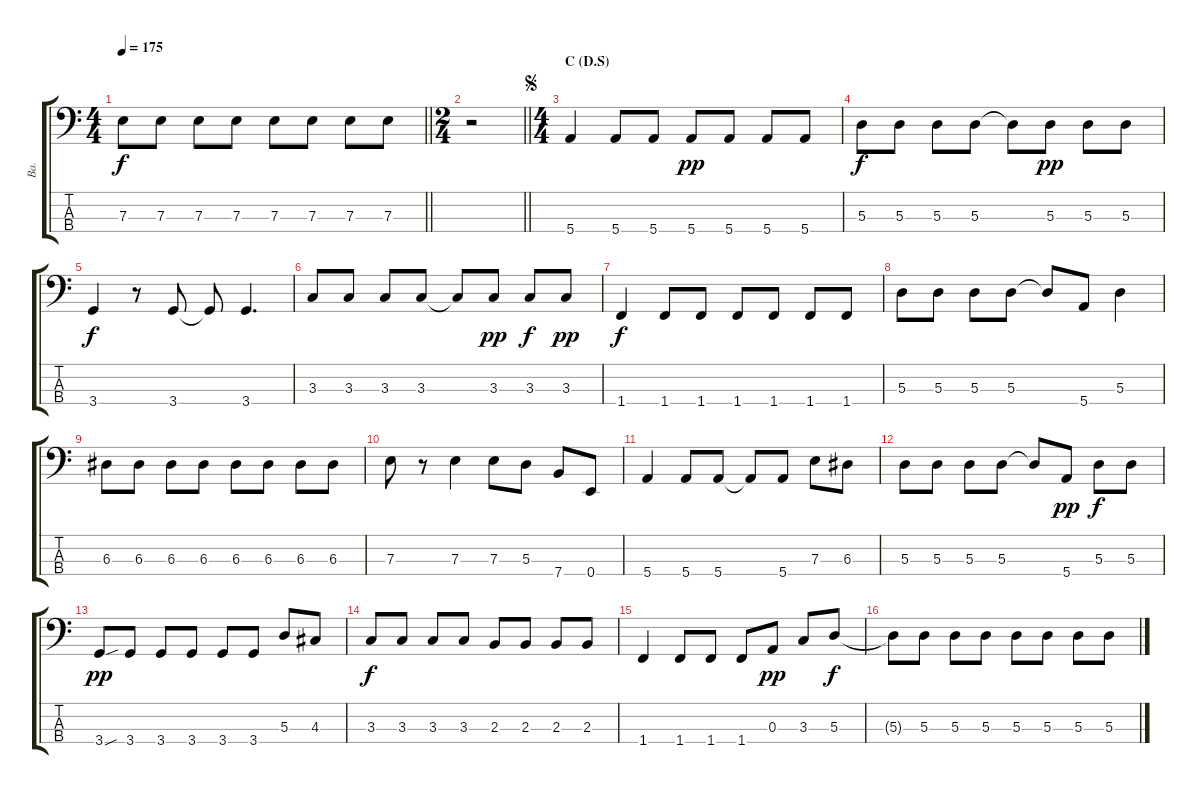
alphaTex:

\track ("Ba." "Ba.") {instrument electricbassfinger}
\staff {score tabs}
\tuning (G2 D2 A1 E1) {hide}
\ts (4 4)
\tempo 175
\clef f4
\barLineRight lightlight
\ks c
7.3.8{dy f} 7.3.8 7.3.8 7.3.8 7.3.8 7.3.8 7.3.8 7.3.8 |
\ts (2 4)
\barLineRight lightlight
r.2 |
\ts (4 4)
\section ("" "C (D.S)")
\jump segno
5.4.4 5.4.8 5.4.8 5.4.8{dy pp} 5.4.8 5.4.8 5.4.8 |
5.3.8{dy f} 5.3.8 5.3.8 5.3.8 5.3{t}.8 5.3.8{dy pp} 5.3.8 5.3.8 |
3.4.4{dy f} r.8 3.4.8 3.4{t}.8 3.4.4{d} |
3.3.8 3.3.8 3.3.8 3.3.8 3.3{t}.8 3.3.8{dy pp} 3.3.8{dy f} 3.3.8{dy pp} |
1.4.4{dy f} 1.4.8 1.4.8 1.4.8 1.4.8 1.4.8 1.4.8 |
5.3.8 5.3.8 5.3.8 5.3.8 5.3{t}.8 5.4.8 5.3.4 |
6.3.8 6.3.8 6.3.8 6.3.8 6.3.8 6.3.8 6.3.8 6.3.8 |
7.3.8 r.8 7.3.4 7.3.8 5.3.8 7.4.8 0.4.8 |
5.4.4 5.4.8 5.4.8 5.4{t}.8 5.4.8 7.3.8 6.3.8 |
5.3.8 5.3.8 5.3.8 5.3.8 5.3{t}.8 5.4.8{dy pp} 5.3.8{dy f} 5.3.8 |
3.4{sou}.8{dy pp} 3.4.8 3.4.8 3.4.8 3.4.8 3.4.8 5.3.8 4.3.8 |
3.3.8{dy f} 3.3.8 3.3.8 3.3.8 2.3.8 2.3.8 2.3.8 2.3.8 |
1.4.4 1.4.8 1.4.8 1.4.8 0.3.8{dy pp} 3.3.8 5.3.8{dy f} |
5.3{t}.8 5.3.8 5.3.8 5.3.8 5.3.8 5.3.8 5.3.8 5.3.8
